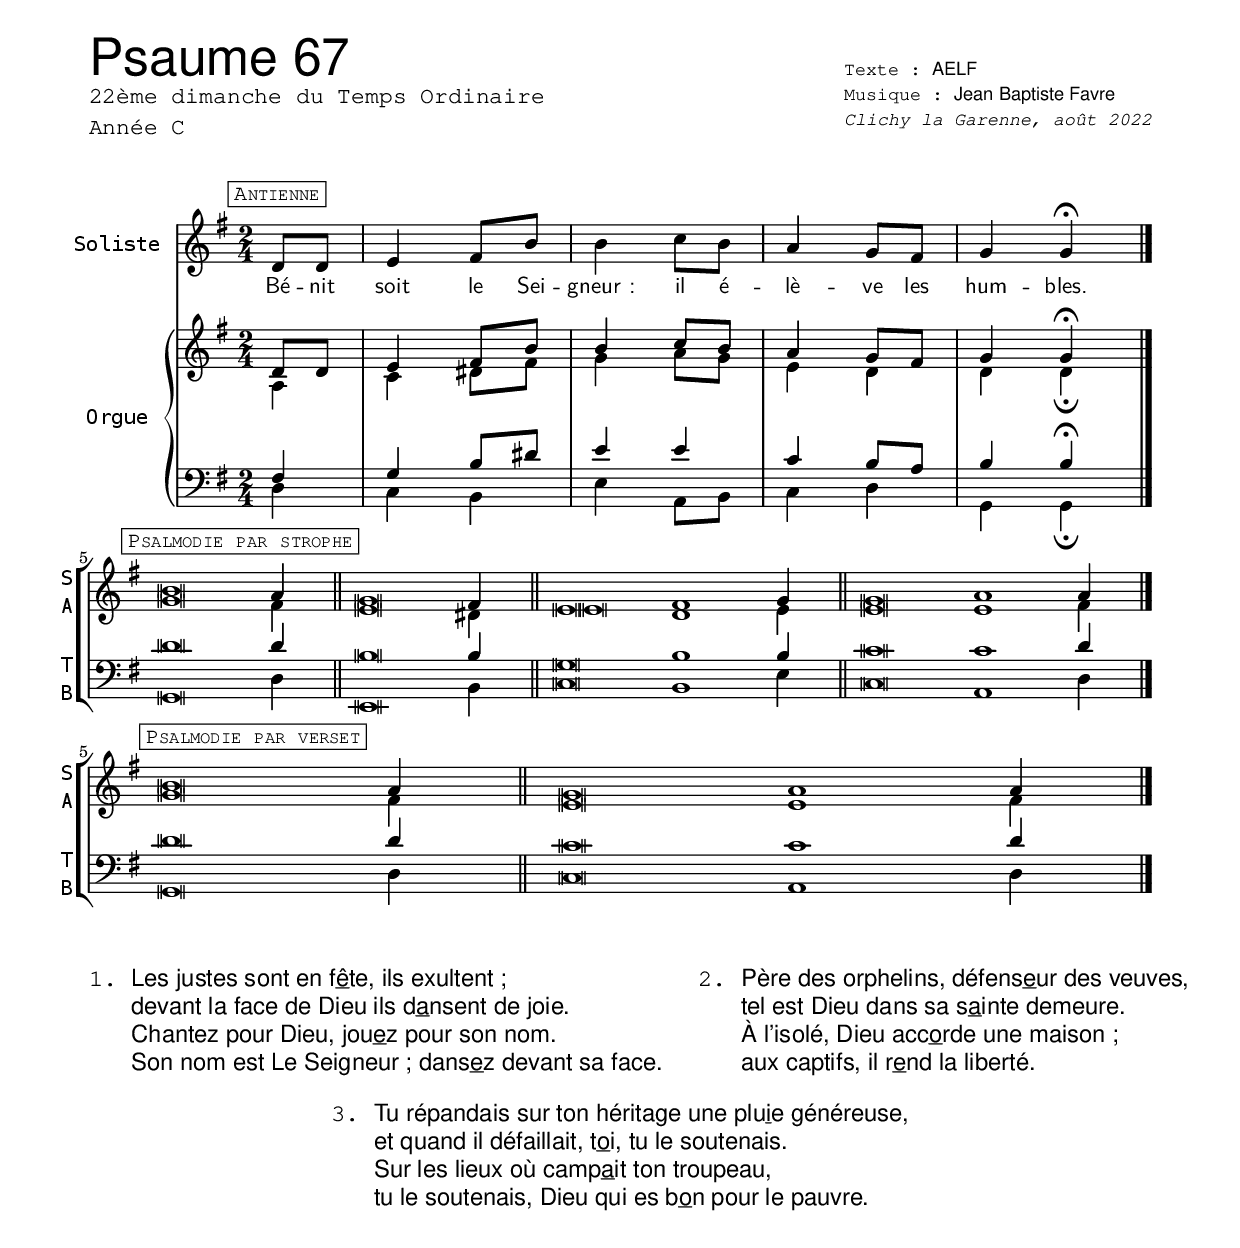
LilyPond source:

\version "2.18.2"
\language "english"
\include "../libs/commonFunctions.ily"

tempoVerseRallentando = {
  \set Score.tempoHideNote = ##t
  \tempo 4=60
}
tempoVerseAcelerando = {
  \set Score.tempoHideNote = ##t
  \tempo 2=120
}

scoreHeader = \header {
  title = "Psaume 67"
  subtitle = \markup { \column{"22ème dimanche du Temps Ordinaire" "Année C"}}
  composer = "Jean Baptiste Favre"
  poet = "AELF"
  date = "Clichy la Garenne, août 2022"
}

global = {
  \key g \major
  \time 2/4
}

%%%%%%%%%%%%%%%%%%%%%%%%%%%%%%
%%%%%%%%%% Antiphon %%%%%%%%%%
%%%%%%%%%%%%%%%%%%%%%%%%%%%%%%

antiphonRythm = {
  \autoBeamOff
 \partial 4 s4 s2*4 \bar "|." \break
}
antiphonMusicSoprano = \relative c' {
  \markCustom "Antienne"
  d8 d e4 fs8 b b4 c8 b a4 g8 fs g4 g
  }

antiphonMusicAlto = \relative c' {
  a4 c ds8 fs g4 a8 g e4 d d d
  }

antiphonMusicTenor = \relative c {
  fs4 g b8 ds e4 e4 c b8 a b4 b
  }

antiphonMusicBass = \relative c {
  d4 c b e a,8 b c4 d g, g
  }

antiphonLyrics = \lyricmode {
  Bé -- nit soit le Sei -- gneur&nbsp;: il é -- lè -- ve les hum -- bles.
  }

antiphonLyricsSoprano = \antiphonLyrics
antiphonLyricsAlto = {}
antiphonLyricsTenor = {}
antiphonLyricsBass = {}

%%%%%%%%%%%%%%%%%%%%%%%%%%%%%%%%%%%%%%%%%%%%%%
%%%%%%%%%%          Verses          %%%%%%%%%%
%%%%%%%%%%%%%%%%%%%%%%%%%%%%%%%%%%%%%%%%%%%%%%
verseStropheRythm = {
  \accidentalStyle forget
  \once \override Score.RehearsalMark.break-align-symbols = #'(clef)
  \markCustom "Psalmodie par strophe" \cadenzaOn
  \tempoVerseAcelerando s\breve \tempoVerseRallentando s4 \bar "||"
  \tempoVerseAcelerando s\breve \tempoVerseRallentando s4 \bar "||"
  \tempoVerseAcelerando s\breve s1 \tempoVerseRallentando s4 \bar "||"
  \tempoVerseAcelerando s\breve s1 \tempoVerseRallentando s4 \bar "|." \break
  \markCustom "Psalmodie par verset" \cadenzaOn
  \tempoVerseAcelerando s\breve \tempoVerseRallentando s4 \bar "||"
  \tempoVerseAcelerando s\breve s1 \tempoVerseRallentando s4 \bar "|." \break
}
verseStropheMusicSoprano = \relative c'' {
  b\breve a4
  g\breve fs4
  e\breve fs1 g4
  g\breve a1 a4

  b\breve a4
  g\breve a1 a4
  }
verseStropheMusicAlto = \relative c'' {
  g\breve fs4
  e\breve ds4
  e\breve ds1 e4
  e\breve e1 fs4

  g\breve fs4
  e\breve e1 fs4
  }

verseStropheMusicTenor = \relative c' {
  d\breve d4
  b\breve b4
  g\breve b1 b4
  c\breve c1 d4

  d\breve d4
  c\breve c1 d4
  }

verseStropheMusicBass = \relative c {
  g\breve d'4
  e,\breve b'4
  c\breve b1 e4
  c\breve a1 d4

  g,\breve d'4
  c\breve a1 d4
  }

verseLyrics = \markuplist {
  \override #'(font-family . sans)
  \override #'(font-size . 1.3)
  \column {
    \fill-line {
      \left-column{
        \concat { \typewriter "1. " "Les justes sont en f" \underline ê "te, ils exultent&nbsp;;"}
        \concat { \typewriter "   " "devant la face de Dieu ils d" \underline a "nsent de joie."}
        \concat { \typewriter "   " "Chantez pour Dieu, jou" \underline e "z pour son nom."}
        \concat { \typewriter "   " "Son nom est Le Seigneur&nbsp;; dans" \underline e "z devant sa face."}


      }
      \hspace #1
      \left-column{
        \concat { \typewriter "2. " "Père des orphelins, défens" \underline e "ur des veuves,"}
        \concat { \typewriter "   " "tel est Dieu dans sa s" \underline a "inte demeure."}
        \concat { \typewriter "   " "À l’isolé, Dieu acc" \underline o "rde une maison&nbsp;;"}
        \concat { \typewriter "   " "aux captifs, il r" \underline e "nd la liberté."}
      }
    }
    \vspace #1
    \fill-line {
      \column {
        \concat { \typewriter "3. " "Tu répandais sur ton héritage une plu" \underline i "e généreuse,"}
        \concat { \typewriter "   " "et quand il défaillait, t" \underline o "i, tu le soutenais."}
        \concat { \typewriter "   " "Sur les lieux où camp" \underline a "it ton troupeau,"}
        \concat { \typewriter "   " "tu le soutenais, Dieu qui es b" \underline o "n pour le pauvre."}
      }
    }
  }
}

%%%%%%%%%%%%%%%%%%%%%%%%%%%%%%%%%%%%%%%%%%%%%%%%%%%%%%%%%%%%%%%%%%%%%
%%%%%%%%%%%%%%%%%%%          Draw score          %%%%%%%%%%%%%%%%%%%%
%%%%%%%%%%%%%%%%%%%%%%%%%%%%%%%%%%%%%%%%%%%%%%%%%%%%%%%%%%%%%%%%%%%%%
% Load Piano settings & layout
partition = {
  <<
    % Antienne à 4 voix mixtes
    %\include "../libs/layouts/commonAntiphonFourVoices.ily"
    \new ChoirStaff = "Antophon4Voices" <<
      \new Staff = "AntiphonSopranoStaff" <<
        \once \override Staff.VerticalAxisGroup.remove-first = ##t
        \set Staff.instrumentName = "Soliste"
        \clef "treble"
        \new Dynamics \antiphonRythm
        \new Voice = "antiphonSoprano" { \global \antiphonMusicSoprano\fermata}
        \new Lyrics \lyricsto "antiphonSoprano" { \antiphonLyricsSoprano }
      >>
      %{\new Staff = "AntiphonAltoStaff" <<
        \once \override Staff.VerticalAxisGroup.remove-first = ##t
        \set Staff.instrumentName = "Alto"
        \clef "treble"
        \new Dynamics \antiphonRythm
        \new Voice = "antiphonAlto" { \global \antiphonMusicAlto\fermata }
        \new Lyrics \lyricsto "antiphonAlto" { \antiphonLyricsAlto }
      >>
      \new Staff = "AntiphonTenorStaff" <<
        \once \override Staff.VerticalAxisGroup.remove-first = ##t
        \set Staff.instrumentName = "Ténor"
        \clef "treble_8"
        \new Dynamics \antiphonRythm
        \new Voice = "antiphonTenor" { \global \antiphonMusicTenor\fermata }
        \new Lyrics \lyricsto "antiphonTenor" { \antiphonLyricsTenor }
      >>
      \new Staff  = "AntiphonBassStaff" <<
        \once \override Staff.VerticalAxisGroup.remove-first = ##t
        \set Staff.instrumentName = "Basse"
        \clef "bass"
        \new Dynamics \antiphonRythm
        \new Voice = "AntiphonBass" { \global \antiphonMusicBass\fermata }
        \new Lyrics \lyricsto "AntiphonBass" { \antiphonLyricsBass }
      >>%}
    >>
    %\include "../libs/layouts/commonPiano.ily"
    \new PianoStaff
    <<
      \set PianoStaff.instrumentName = #"Orgue"
      \new Staff <<
        \set Staff.printPartCombineTexts = ##f
        \once \override Staff.VerticalAxisGroup.remove-first = ##t
        \clef treble
        \new Voice = "soprani" {\global \voiceOne \antiphonMusicSoprano\fermata }
        \new Voice = "alti" {\global \voiceTwo \antiphonMusicAlto\fermata }
      >>
      \new Staff <<
        \set Staff.printPartCombineTexts = ##f
        \once \override Staff.VerticalAxisGroup.remove-first = ##t
        \clef bass
        \new Voice = "tenors" {\global \voiceThree \antiphonMusicTenor\fermata }
        \new Voice = "bass" {\global \voiceFour \antiphonMusicBass\fermata }
      >>
    >>
    % Psalmodie à 4 voix mixtes
    %\include "../libs/layouts/commonVerseFourVoices.ily"
    \new ChoirStaff = "versePsalmody"
    <<
      \new Staff = "verseSopranoAlto" <<
        \set Staff.shortInstrumentName = \markup { \right-column { "S" "A" } }
        \once \override Staff.VerticalAxisGroup.remove-first = ##t
        \global
        \clef treble
        \new Dynamics {\silence \antiphonMusicSoprano \verseStropheRythm}
        \new Voice = "verseSoprano" << \voiceOne {\silence \antiphonMusicSoprano \cadenzaOn \voiceOne \verseStropheMusicSoprano } >>
        \new Voice = "verseAlto" << \voiceTwo {\silence \antiphonMusicSoprano \cadenzaOn \voiceTwo \verseStropheMusicAlto } >>
      >>
      \new Staff = "verseTenorBass" <<
        \set Staff.shortInstrumentName = \markup { \right-column { "T" "B" } }
        \once \override Staff.VerticalAxisGroup.remove-first = ##t
        \global
        \clef bass
        \new Dynamics {\silence \antiphonMusicSoprano \verseStropheRythm}
        \new Voice = "verseTenor" << \voiceOne {\silence \antiphonMusicSoprano \cadenzaOn \voiceOne \verseStropheMusicTenor } >>
        \new Voice = "verseBass" << \voiceTwo {\silence \antiphonMusicSoprano \cadenzaOn \voiceTwo \verseStropheMusicBass } >>
      >>
    >>
  >>
}
%%%%%%%%%%%%% PARTITION VISUELLE %%%%%%%%%%%%%
% PDF output
\paper {
  top-margin = 1.5\cm
  bottom-margin = 1.5\cm
  left-margin = 1.5\cm
  right-margin = 1.5\cm
  markup-system-spacing = #'((basic-distance . 10)
     (minimum-distance . 10)
     (padding . 5)
     (stretchability . 5))
 system-system-spacing = #'((basic-distance . 5)
     (minimum-distance . 5)
     (padding . 1)
     (stretchability . 5))
  #(define fonts
    (set-global-fonts
     #:music "emmentaler"
     #:brace "emmentaler"
     #:roman "Latin Modern Roman"
     #:sans "Cantarell"
    ))
  #(include-special-characters)
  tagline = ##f
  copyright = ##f
  scoreTitleMarkup = \markup \columns {
    \fill-line {
      \column {
        \line {
          \left-column {
            \fontsize #8 \sans \fromproperty #'header:title
            \fontsize #1 \typewriter \fromproperty #'header:subtitle
          }
        }
      }
      \column {
        \line {
          \fontsize #-1
          \left-column {
            \line { \concat { \typewriter "Texte&nbsp;: " \sans \fromproperty #'header:poet \bold " " } }
            \line { \concat { \typewriter "Musique&nbsp;: " \sans \fromproperty #'header:composer \bold " " } }
            \typewriter \italic \fromproperty #'header:date
          }
        }
      }
    }
  }
}

#(set-global-staff-size 18)
\score {
  \partition
  \layout {
      ragged-last = ##f
      \context {
          \Staff
          \RemoveEmptyStaves
          \override NoteHead #'style = #'altdefault
          \override InstrumentName #'font-name = #"Monospace Regular"
      }
      \context {
          \PianoStaff
          \RemoveEmptyStaves
          \override NoteHead #'style = #'altdefault
          \override InstrumentName #'font-name = #"Monospace Regular"
      }
      \context {
          \ChoirStaff
          \RemoveEmptyStaves
          \override NoteHead #'style = #'altdefault
          \override InstrumentName #'font-name = #"Monospace Regular"
      }
      \override LyricText #'font-name = #"Latin Modern Sans"
      \override Score.RehearsalMark.font-family = #'typewriter
  }
  \scoreHeader
}
\verseLyrics

% Midi output
partitionStrophe = {
      \new PianoStaff = "antiphonMusic"
      <<
        \new Staff <<
          \global \clef treble
          \new Dynamics \antiphonRythm
          \new Voice = "antiphonMusicSoprano" \antiphonMusicSoprano
          \new Voice = "antiphonMusicAlto" \antiphonMusicAlto
        >>
        \new Staff <<
          \global \clef bass
          \new Dynamics \antiphonRythm
          \new Voice = "antiphonMusicTenor" \antiphonMusicTenor
          \new Voice = "antiphonMusicBass" \antiphonMusicBass
        >>
      >>
      \new ChoirStaff = "verseMusic"
      <<
        \new Staff = "verseMusicSA"
        <<
          \global
          \clef treble
          \new Dynamics {\verseStropheRythm}
          \new Voice = "verseMusicSoprano" \verseStropheMusicSoprano
          \new Voice = "verseMusicAlto" \verseStropheMusicAlto
        >>
        \new Staff = "verseMusicTB"
        <<
          \global
          \clef bass
          \new Dynamics {\verseStropheRythm}
          \new Voice = "verseMusicTenor" \verseStropheMusicTenor
          \new Voice = "verseMusicBass" \verseStropheMusicBass
        >>
      >>
    }
partitionVerset = {
      \new PianoStaff = "antiphonMusic"
      <<
        \new Staff <<
          \global \clef treble
          \new Dynamics \antiphonRythm
          \new Voice = "antiphonMusicSoprano" \antiphonMusicSoprano
          \new Voice = "antiphonMusicAlto" \antiphonMusicAlto
        >>
        \new Staff <<
          \global \clef bass
          \new Dynamics \antiphonRythm
          \new Voice = "antiphonMusicTenor" \antiphonMusicTenor
          \new Voice = "antiphonMusicBass" \antiphonMusicBass
        >>
      >>
      \new ChoirStaff = "verseMusic"
      <<
        \new Staff = "verseMusicSA"
        <<
          \global
          \clef treble
          \new Dynamics {\verseStropheRythm}
          \new Voice = "verseMusicSoprano" \verseStropheMusicSoprano
          \new Voice = "verseMusicAlto" \verseStropheMusicAlto
        >>
        \new Staff = "verseMusicTB"
        <<
          \global
          \clef bass
          \new Dynamics {\verseStropheRythm}
          \new Voice = "verseMusicTenor" \verseStropheMusicTenor
          \new Voice = "verseMusicBass" \verseStropheMusicBass
        >>
      >>
    }

\book {
\bookOutputSuffix "Verset"
\score {
  <<
    \keepWithTag #'audio \unfoldRepeats \partitionVerset
    \context Staff = "Soprano" {
      \set Score.midiMinimumVolume = #0.5
      \set Score.midiMaximumVolume = #0.7
      \set Staff.midiMinimumVolume = #0.8
      \set Staff.midiMaximumVolume = #1
    }
    \context Voice = "Soprano" {
      \set Score.midiMinimumVolume = #0.5
      \set Score.midiMaximumVolume = #0.7
      \set Staff.midiMinimumVolume = #0.8
      \set Staff.midiMaximumVolume = #1
    }
  >>
  \midi { \set midiMergeUnisons = ##t  \tempo 4. = 55}
}
}
\book {
\bookOutputSuffix "Strophe"
\score {
  <<
    \keepWithTag #'audio \unfoldRepeats \partitionStrophe
    \context Staff = "Soprano" {
      \set Score.midiMinimumVolume = #0.5
      \set Score.midiMaximumVolume = #0.7
      \set Staff.midiMinimumVolume = #0.8
      \set Staff.midiMaximumVolume = #1
    }
    \context Voice = "Soprano" {
      \set Score.midiMinimumVolume = #0.5
      \set Score.midiMaximumVolume = #0.7
      \set Staff.midiMinimumVolume = #0.8
      \set Staff.midiMaximumVolume = #1
    }
  >>
  \midi { \set midiMergeUnisons = ##t \tempo 4. = 55}
}
}